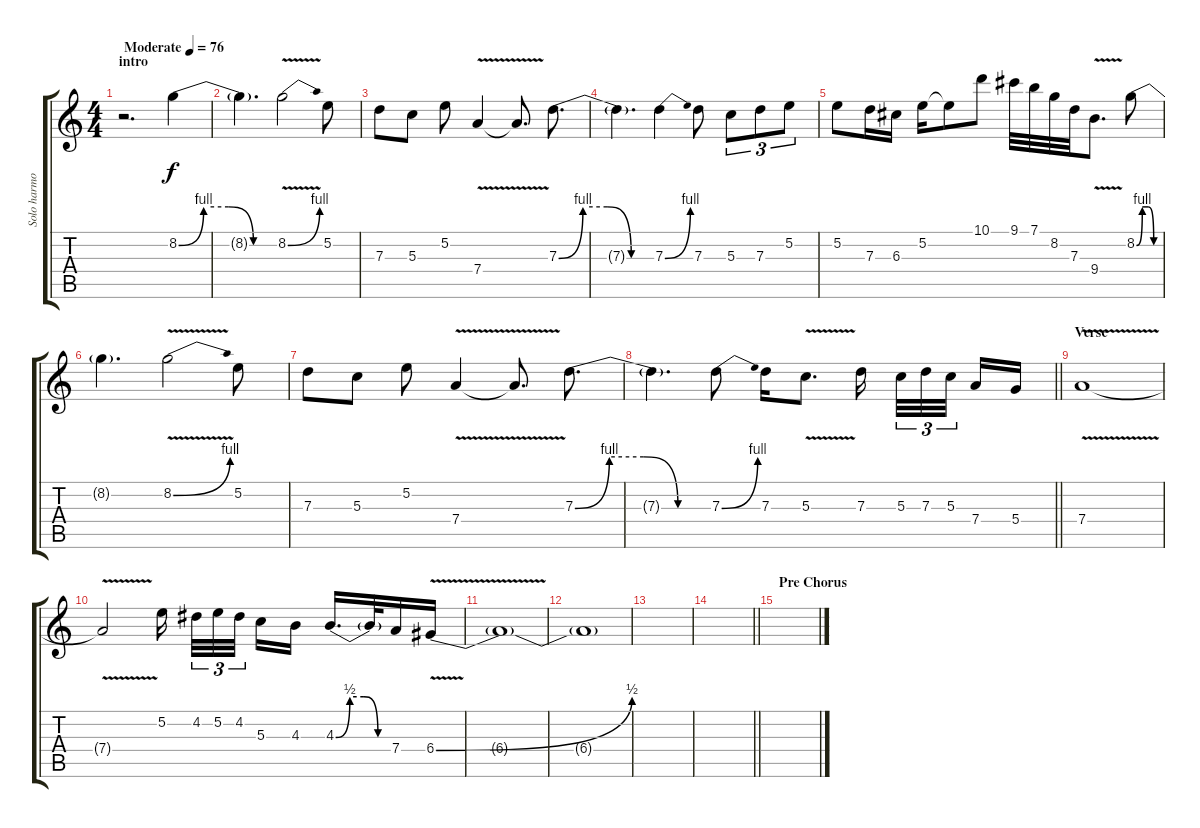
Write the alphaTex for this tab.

\track ("Solo harmony" "Solo harmo") {instrument distortionguitar}
\staff {score tabs}
\tuning (E4 B3 G3 D3 A2 E2) {hide}
\ts (4 4)
\section ("" "intro")
\tempo (76 "Moderate")
\clef g2
\ks c
r.2{d dy f instrument distortionguitar} 8.2{be (custom 0 0 15 4 30 4 45 0 60 0)}.4 |
8.2{t}.4{d} 8.2{be (bend 0 0 60 4) v}.2 5.2.8 |
7.3.8 5.3.8 5.2.8 7.4{v}.4 7.4{t}.8{d} 7.3{be (custom 0 0 15 4 30 4 45 0 60 0)}.8{d} |
7.3{t}.4{d} 7.3{be (bend 0 0 60 4)}.4 7.3.8 5.3.8{tu (3 2)} 7.3.8{tu (3 2)} 5.2.8{tu (3 2)} |
5.2.8 7.3.16 6.3.16 5.2.16 5.2{t}.8 10.1.8 9.1.32 7.1.32 8.2.32 7.3.32 9.4{v}.8{d} 8.2{be (custom 0 0 15 4 30 4 45 0 60 0)}.8 |
8.2{t}.4{d} 8.2{be (bend 0 0 60 4) v}.2 5.2.8 |
7.3.8 5.3.8 5.2.8 7.4{v}.4 7.4{t}.8{d} 7.3{be (custom 0 0 15 4 30 4 45 0 60 0)}.8{d} |
\barLineRight lightlight
7.3{t}.4{d} 7.3{be (bend 0 0 60 4)}.8 7.3.16 5.3{v}.8{d} 7.3.16{beam splitsecondary} 5.3.32{tu (3 2)} 7.3.32{tu (3 2)} 5.3.32{tu (3 2) beam splitsecondary} 7.4.16 5.4.16 |
\section ("" "Verse")
7.4{v}.1 |
7.4{t}.2 5.2.16{beam splitsecondary} 4.2.32{tu (3 2)} 5.2.32{tu (3 2)} 4.2.32{tu (3 2) beam splitsecondary} 5.3.16 4.3.16 4.3{be (custom 0 0 15 2 30 2 45 0 60 0)}.16{d} 4.3{t}.32 7.4.16 6.4{be (bend 0 0 60 2) v}.16 |
6.4{t}.1 |
6.4{t}.1 |
|
\barLineRight lightlight
|
\section ("" "Pre Chorus")
